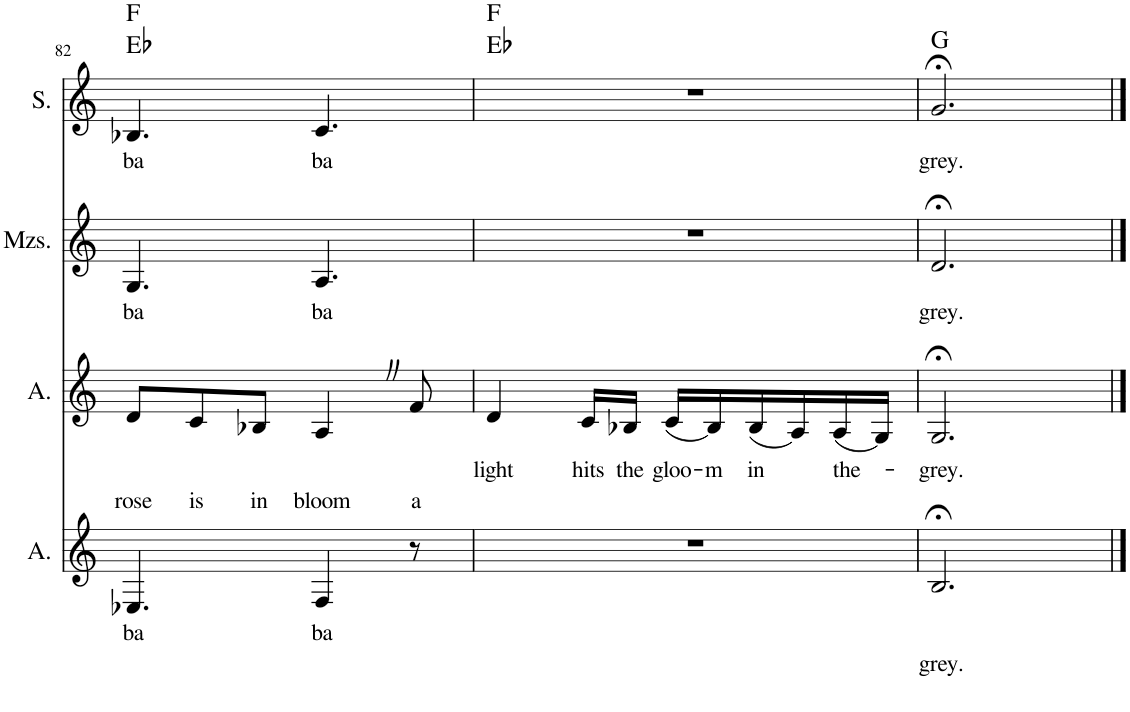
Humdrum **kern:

**kern	**text	**kern	**text	**kern	**text	**kern	**text	**harte
*part4	*part4	*part3	*part3	*part2	*part2	*part1	*part1	*part1
*staff4	*staff4	*staff3	*staff3	*staff2	*staff2	*staff1	*staff1	*
*I"Alto	*	*I"Alto	*	*I"Mezzosoprano	*	*I"Soprano	*	*
*I'A.	*	*I'A.	*	*I'Mzs.	*	*I'S.	*	*
!!LO:PB:g=z
*clefG2	*	*clefG2	*	*clefG2	*	*clefG2	*	*
*k[]	*	*k[]	*	*k[]	*	*k[]	*	*
*M6/8	*	*M6/8	*	*M6/8	*	*M9/8	*	*
=82	=82	=82	=82	=82	=82	=82	=82	=82
!	!LO:LY:b	!	!LO:LY:b	!	!LO:LY:b	!	!LO:LY:b	!
4.E-X/	ba	8d/L	rose	4.G/	ba	4.B-X/	ba	Eb:maj F:maj
!	!	!	!LO:LY:b	!	!	!	!	!
.	.	8c/	is	.	.	.	.	.
!	!	!	!LO:LY:b	!	!	!	!	!
.	.	8B-X/J	in	.	.	.	.	.
!	!LO:LY:b	!	!LO:LY:b	!	!LO:LY:b	!	!LO:LY:b	!
4F/	ba	4AZ/	bloom	4.A/	ba	4.c/	ba	.
!	!	!	!LO:LY:b	!	!	!	!	!
8r	.	8f/	a	.	.	.	.	.
=83	=83	=83	=83	=83	=83	=83	=83	=83
!	!	!	!LO:LY:b	!	!	!	!	!
2.r	.	4d/	light	2.r	.	8%9r	.	Eb:maj F:maj
!	!	!	!LO:LY:b	!	!	!	!	!
.	.	16c/LL	hits	.	.	.	.	.
!	!	!	!LO:LY:b	!	!	!	!	!
.	.	16B-X/JJ	the	.	.	.	.	.
!	!	!	!LO:LY:b	!	!	!	!	!
.	.	(16c/LL	gloo-	.	.	.	.	.
!	!	!	!LO:LY:b	!	!	!	!	!
.	.	16B-/)	-m	.	.	.	.	.
!	!	!	!LO:LY:b	!	!	!	!	!
.	.	(16B-/	in	.	.	.	.	.
.	.	16A/)	.	.	.	.	.	.
!	!	!	!LO:LY:b	!	!	!	!	!
.	.	(16A/	the-	.	.	.	.	.
.	.	16G/JJ)	.	.	.	.	.	.
4.ryy	.	4.ryy	.	4.ryy	.	.	.	.
=84	=84	=84	=84	=84	=84	=84	=84	=84
!	!LO:LY:b	!	!LO:LY:b	!	!LO:LY:b	!	!LO:LY:b	!
2.B;</	grey.	2.G;</	-grey.	2.d;</	grey.	2.g;</	grey.	G:maj
==	==	==	==	==	==	==	==	==
*-	*-	*-	*-	*-	*-	*-	*-	*-
